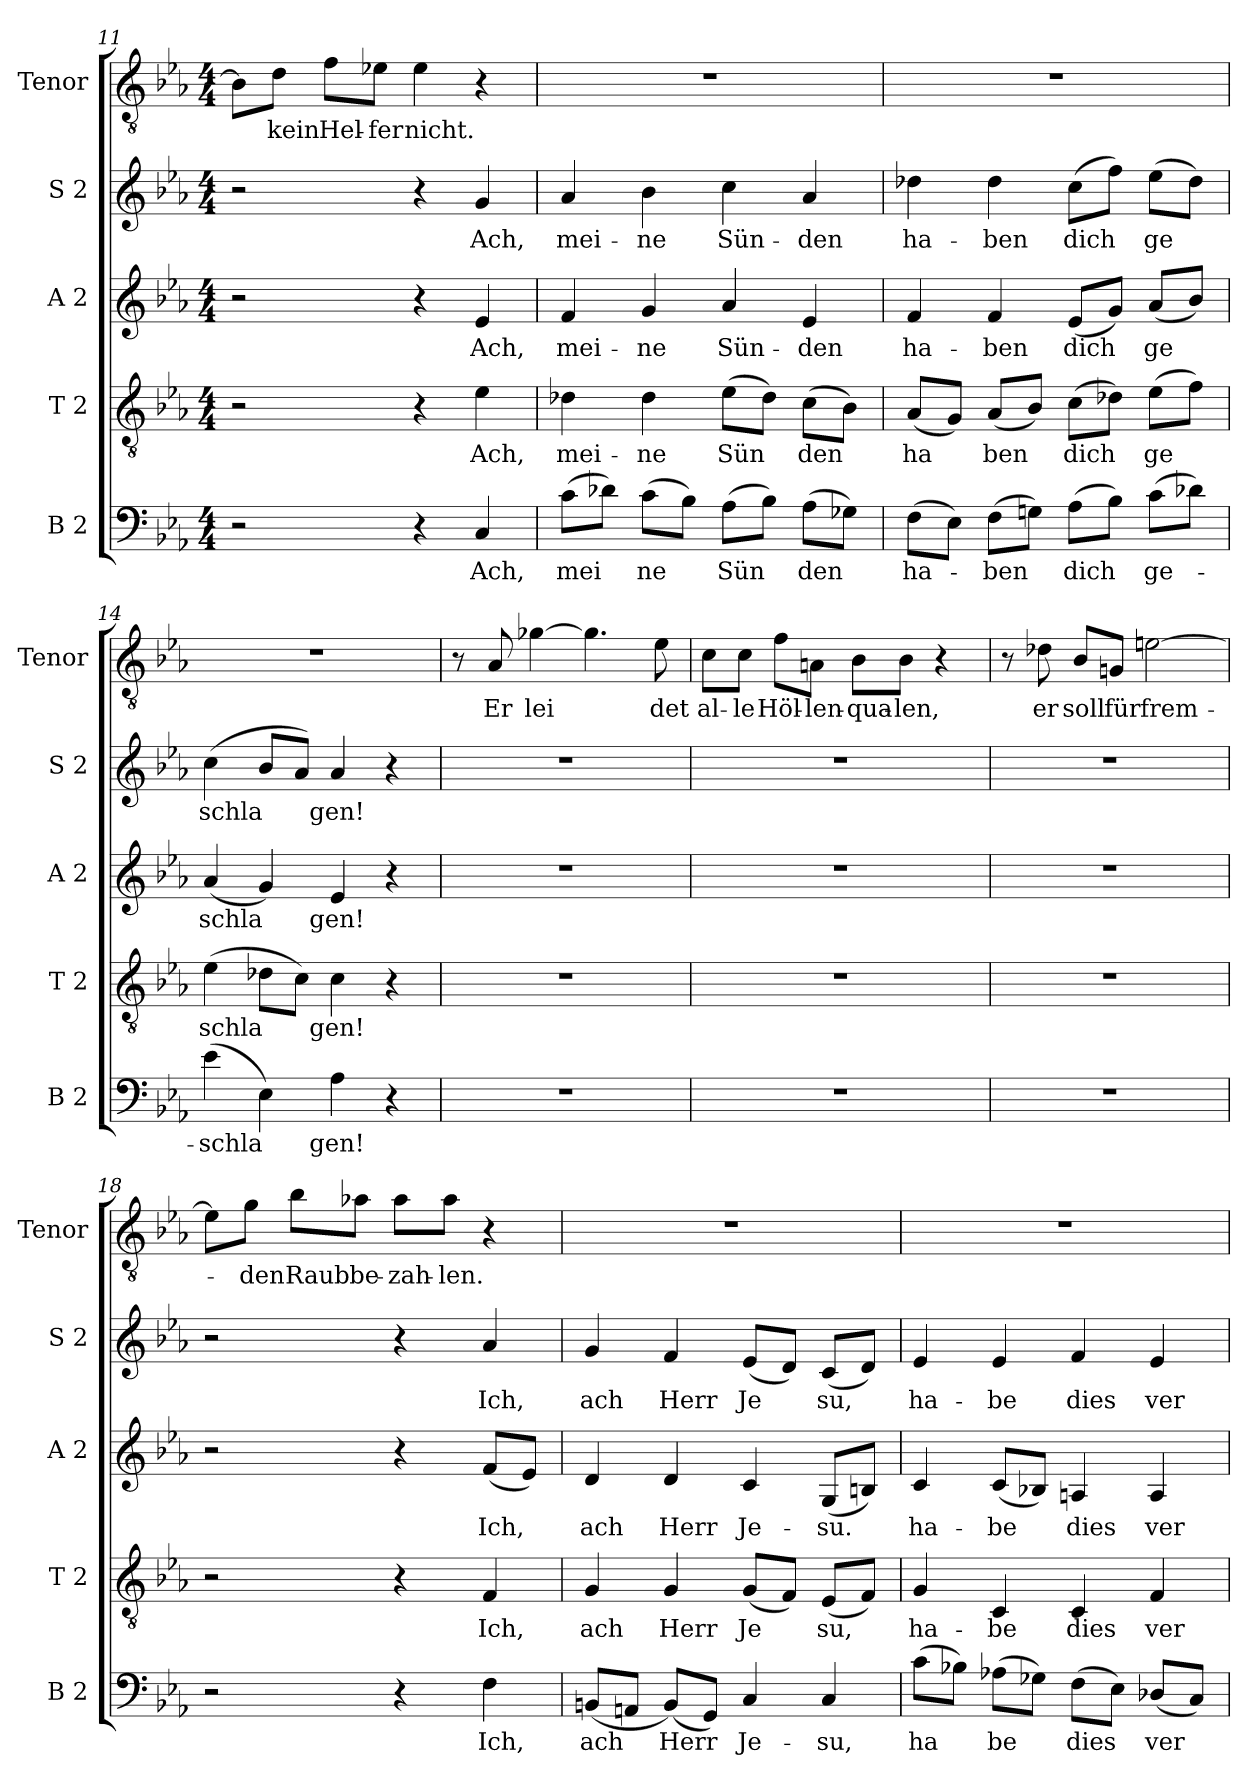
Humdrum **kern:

**kern	**text	**kern	**text	**kern	**text	**kern	**text	**kern	**text
*part5	*part5	*part4	*part4	*part3	*part3	*part2	*part2	*part1	*part1
*staff5	*staff5	*staff4	*staff4	*staff3	*staff3	*staff2	*staff2	*staff1	*staff1
*I"B 2	*	*I"T 2	*	*I"A 2	*	*I"S 2	*	*I"Tenor	*
*I'B 2	*	*I'T 2	*	*I'A 2	*	*I'S 2	*	*I'Tenor	*
!!LO:PB:g=z
*clefF4	*	*clefGv2	*	*clefG2	*	*clefG2	*	*clefGv2	*
*k[b-e-a-]	*	*k[b-e-a-]	*	*k[b-e-a-]	*	*k[b-e-a-]	*	*k[b-e-a-]	*
*E-:	*	*E-:	*	*E-:	*	*E-:	*	*E-:	*
*M4/4	*	*M4/4	*	*M4/4	*	*M4/4	*	*M4/4	*
=11	=11	=11	=11	=11	=11	=11	=11	=11	=11
2r	.	2r	.	2r	.	2r	.	8B\L]	.
!	!	!	!	!	!	!	!	!	!LO:LY:b
.	.	.	.	.	.	.	.	8d\J	kein
!	!	!	!	!	!	!	!	!	!LO:LY:b
.	.	.	.	.	.	.	.	8f\L	Hel-
!	!	!	!	!	!	!	!	!	!LO:LY:b
.	.	.	.	.	.	.	.	8e-X\J	-fer
!	!	!	!	!	!	!	!	!	!LO:LY:b
4r	.	4r	.	4r	.	4r	.	4e-\	nicht.
!	!LO:LY:b	!	!LO:LY:b	!	!LO:LY:b	!	!LO:LY:b	!	!
4C/	Ach,	4e-\	Ach,	4e-/	Ach,	4g/	Ach,	4r	.
=12	=12	=12	=12	=12	=12	=12	=12	=12	=12
!	!LO:LY:b	!	!LO:LY:b	!	!LO:LY:b	!	!LO:LY:b	!	!
(>8c\L	mei	4d-X\	mei-	4f/	mei-	4a-/	mei-	1r	.
8d-X\J)	.	.	.	.	.	.	.	.	.
!	!LO:LY:b	!	!LO:LY:b	!	!LO:LY:b	!	!LO:LY:b	!	!
(>8c\L	ne	4d-\	-ne	4g/	-ne	4b-\	-ne	.	.
8B-\J)	.	.	.	.	.	.	.	.	.
!	!LO:LY:b	!	!LO:LY:b	!	!LO:LY:b	!	!LO:LY:b	!	!
(>8A-\L	Sün	(>8e-\L	Sün	4a-/	Sün-	4cc\	Sün-	.	.
8B-\J)	.	8d-\J)	.	.	.	.	.	.	.
!	!LO:LY:b	!	!LO:LY:b	!	!LO:LY:b	!	!LO:LY:b	!	!
(>8A-\L	den	(>8c\L	den	4e-/	-den	4a-/	-den	.	.
8G-X\J)	.	8B-\J)	.	.	.	.	.	.	.
=13	=13	=13	=13	=13	=13	=13	=13	=13	=13
!	!LO:LY:b	!	!LO:LY:b	!	!LO:LY:b	!	!LO:LY:b	!	!
(>8F\L	ha-	(<8A-/L	ha	4f/	ha-	4dd-X\	ha-	1r	.
8E-\J)	.	8G/J)	.	.	.	.	.	.	.
!	!LO:LY:b	!	!LO:LY:b	!	!LO:LY:b	!	!LO:LY:b	!	!
(>8F\L	-ben	(<8A-/L	ben	4f/	-ben	4dd-\	-ben	.	.
8Gn\J)	.	8B-/J)	.	.	.	.	.	.	.
!	!LO:LY:b	!	!LO:LY:b	!	!LO:LY:b	!	!LO:LY:b	!	!
(>8A-\L	dich	(>8c\L	dich	(<8e-/L	dich	(>8cc\L	dich	.	.
8B-\J)	.	8d-X\J)	.	8g/J)	.	8ff\J)	.	.	.
!	!LO:LY:b	!	!LO:LY:b	!	!LO:LY:b	!	!LO:LY:b	!	!
(>8c\L	ge-	(>8e-\L	ge	(<8a-/L	ge	(>8ee-\L	ge	.	.
8d-X\J)	.	8f\J)	.	8b-/J)	.	8dd-\J)	.	.	.
=14	=14	=14	=14	=14	=14	=14	=14	=14	=14
!	!LO:LY:b	!	!LO:LY:b	!	!LO:LY:b	!	!LO:LY:b	!	!
(>4e-\	-schla	(>4e-\	schla	(<4a-/	schla	(<4cc\	schla	1r	.
4E-\)	.	8d-X\L	.	4g/)	.	8b-/L	.	.	.
.	.	8c\J)	.	.	.	8a-/J)	.	.	.
!	!LO:LY:b	!	!LO:LY:b	!	!LO:LY:b	!	!LO:LY:b	!	!
4A-\	gen!	4c\	gen!	4e-/	gen!	4a-/	gen!	.	.
4r	.	4r	.	4r	.	4r	.	.	.
!!LO:LB:g=z
=15	=15	=15	=15	=15	=15	=15	=15	=15	=15
1r	.	1r	.	1r	.	1r	.	8r	.
!	!	!	!	!	!	!	!	!	!LO:LY:b
.	.	.	.	.	.	.	.	8A-/	Er
!	!	!	!	!	!	!	!	!	!LO:LY:b
.	.	.	.	.	.	.	.	[4g-X\	lei
.	.	.	.	.	.	.	.	4.g-\]	.
!	!	!	!	!	!	!	!	!	!LO:LY:b
.	.	.	.	.	.	.	.	8e-\	det
=16	=16	=16	=16	=16	=16	=16	=16	=16	=16
!	!	!	!	!	!	!	!	!	!LO:LY:b
1r	.	1r	.	1r	.	1r	.	8c\L	al-
!	!	!	!	!	!	!	!	!	!LO:LY:b
.	.	.	.	.	.	.	.	8c\J	-le
!	!	!	!	!	!	!	!	!	!LO:LY:b
.	.	.	.	.	.	.	.	8f\L	Höl-
!	!	!	!	!	!	!	!	!	!LO:LY:b
.	.	.	.	.	.	.	.	8An\J	-len-
!	!	!	!	!	!	!	!	!	!LO:LY:b
.	.	.	.	.	.	.	.	8B-\L	-qua-
!	!	!	!	!	!	!	!	!	!LO:LY:b
.	.	.	.	.	.	.	.	8B-\J	-len,
.	.	.	.	.	.	.	.	4r	.
=17	=17	=17	=17	=17	=17	=17	=17	=17	=17
1r	.	1r	.	1r	.	1r	.	8r	.
!	!	!	!	!	!	!	!	!	!LO:LY:b
.	.	.	.	.	.	.	.	8d-X\	er
!	!	!	!	!	!	!	!	!	!LO:LY:b
.	.	.	.	.	.	.	.	8B-/L	soll
!	!	!	!	!	!	!	!	!	!LO:LY:b
.	.	.	.	.	.	.	.	8Gn/J	für
!	!	!	!	!	!	!	!	!	!LO:LY:b
.	.	.	.	.	.	.	.	[2en\	frem-
!!LO:LB:g=z
=18	=18	=18	=18	=18	=18	=18	=18	=18	=18
2r	.	2r	.	2r	.	2r	.	8e\L]	.
!	!	!	!	!	!	!	!	!	!LO:LY:b
.	.	.	.	.	.	.	.	8g\J	-den
!	!	!	!	!	!	!	!	!	!LO:LY:b
.	.	.	.	.	.	.	.	8b-\L	Raub
!	!	!	!	!	!	!	!	!	!LO:LY:b
.	.	.	.	.	.	.	.	8a-X\J	be-
!	!	!	!	!	!	!	!	!	!LO:LY:b
4r	.	4r	.	4r	.	4r	.	8a-\L	-zah-
!	!	!	!	!	!	!	!	!	!LO:LY:b
.	.	.	.	.	.	.	.	8a-\J	-len.
!	!LO:LY:b	!	!LO:LY:b	!	!LO:LY:b	!	!LO:LY:b	!	!
4F\	Ich,	4F/	Ich,	(<8f/L	Ich,	4a-/	Ich,	4r	.
.	.	.	.	8e-/J)	.	.	.	.	.
=19	=19	=19	=19	=19	=19	=19	=19	=19	=19
!	!LO:LY:b	!	!LO:LY:b	!	!LO:LY:b	!	!LO:LY:b	!	!
(<8BBn/L	ach	4G/	ach	4d/	ach	4g/	ach	1r	.
8AAn/J	.	.	.	.	.	.	.	.	.
!	!LO:LY:b	!	!LO:LY:b	!	!LO:LY:b	!	!LO:LY:b	!	!
(<8BB/L)	Herr	4G/	Herr	4d/	Herr	4f/	Herr	.	.
8GG/J)	.	.	.	.	.	.	.	.	.
!	!LO:LY:b	!	!LO:LY:b	!	!LO:LY:b	!	!LO:LY:b	!	!
4C/	Je-	(<8G/L	Je	4c/	Je-	(<8e-/L	Je	.	.
.	.	8F/J)	.	.	.	8d/J)	.	.	.
!	!LO:LY:b	!	!LO:LY:b	!	!LO:LY:b	!	!LO:LY:b	!	!
4C/	-su,	(<8E-/L	su,	(<8G/L	-su.	(<8c/L	su,	.	.
.	.	8F/J)	.	8Bn/J)	.	8d/J)	.	.	.
=20	=20	=20	=20	=20	=20	=20	=20	=20	=20
!	!LO:LY:b	!	!LO:LY:b	!	!LO:LY:b	!	!LO:LY:b	!	!
(>8c\L	ha	4G/	ha-	4c/	ha-	4e-/	ha-	1r	.
8B-X\J)	.	.	.	.	.	.	.	.	.
!	!LO:LY:b	!	!LO:LY:b	!	!LO:LY:b	!	!LO:LY:b	!	!
(>8A-X\L	be	4C/	-be	(<8c/L	-be	4e-/	-be	.	.
8G-X\J)	.	.	.	8B-X/J)	.	.	.	.	.
!	!LO:LY:b	!	!LO:LY:b	!	!LO:LY:b	!	!LO:LY:b	!	!
(>8F\L	dies	4C/	dies	4An/	dies	4f/	dies	.	.
8E-\J)	.	.	.	.	.	.	.	.	.
!	!LO:LY:b	!	!LO:LY:b	!	!LO:LY:b	!	!LO:LY:b	!	!
(<8D-X/L	ver	4F/	ver-	4A/	ver-	4e-/	ver-	.	.
8C/J)	.	.	.	.	.	.	.	.	.
=	=	=	=	=	=	=	=	=	=
*-	*-	*-	*-	*-	*-	*-	*-	*-	*-
